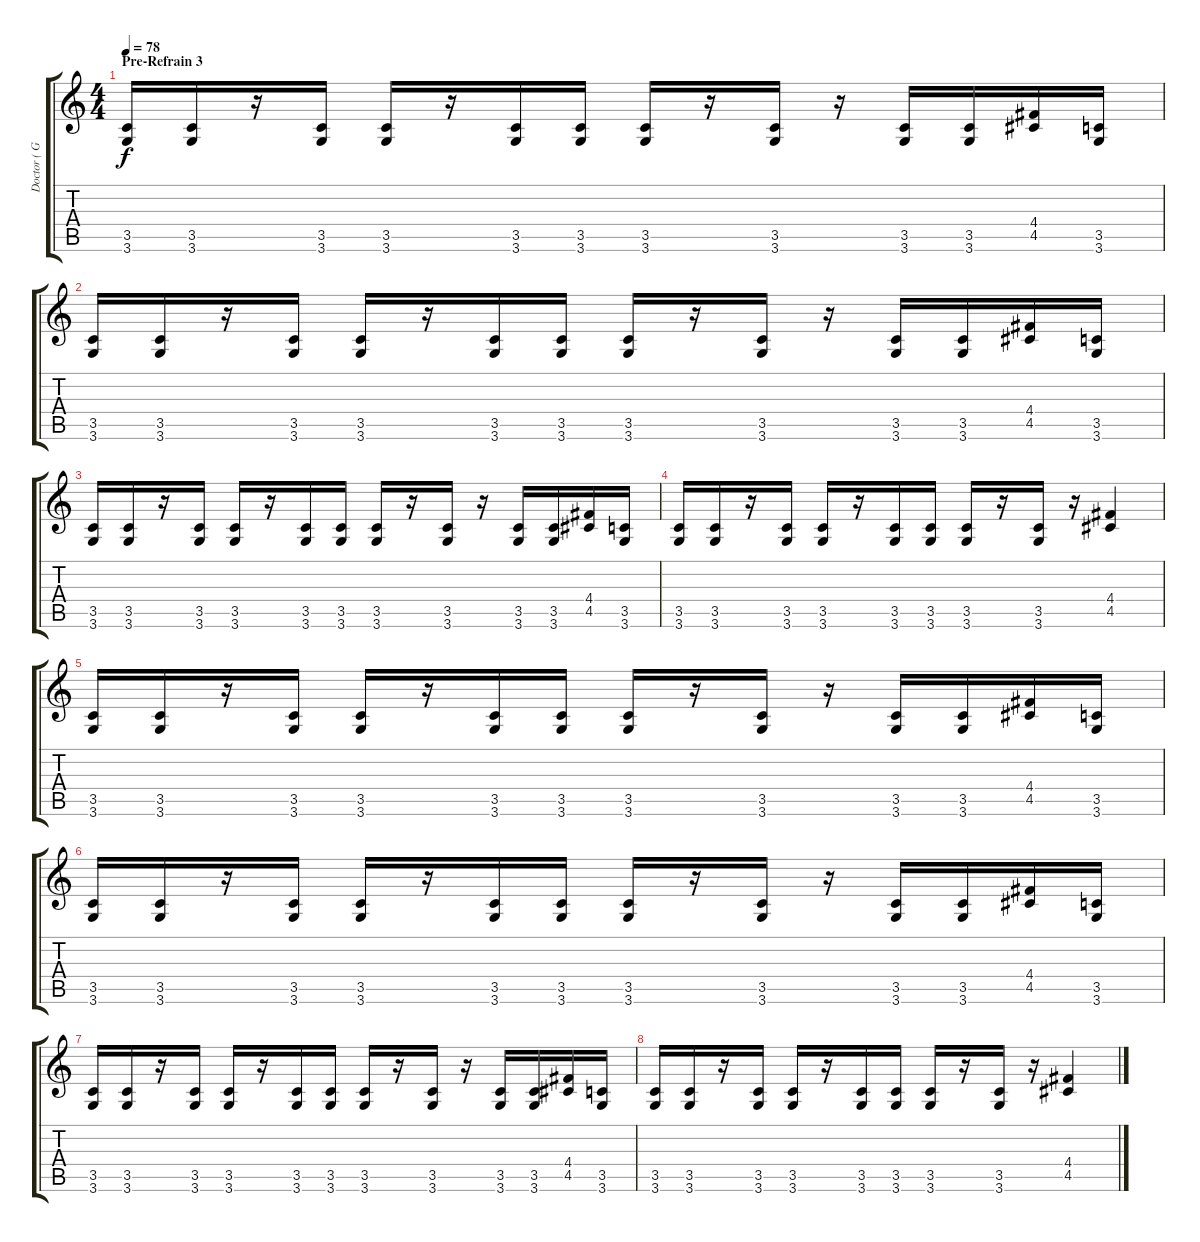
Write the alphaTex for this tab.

\track ("Doctor ( Guitar 1 )" "Doctor ( G") {instrument distortionguitar}
\staff {score tabs}
\tuning (E4 B3 G3 D3 A2 E2) {hide}
\ts (4 4)
\section ("" "Pre-Refrain 3")
\tempo 78
\clef g2
\ks c
(3.5 3.6).16{dy f} (3.5 3.6).16 r.16 (3.5 3.6).16 (3.5 3.6).16 r.16 (3.5 3.6).16 (3.5 3.6).16 (3.5 3.6).16 r.16 (3.5 3.6).16 r.16 (3.5 3.6).16 (3.5 3.6).16 (4.4 4.5).16 (3.5 3.6).16 |
(3.5 3.6).16 (3.5 3.6).16 r.16 (3.5 3.6).16 (3.5 3.6).16 r.16 (3.5 3.6).16 (3.5 3.6).16 (3.5 3.6).16 r.16 (3.5 3.6).16 r.16 (3.5 3.6).16 (3.5 3.6).16 (4.4 4.5).16 (3.5 3.6).16 |
(3.5 3.6).16 (3.5 3.6).16 r.16 (3.5 3.6).16 (3.5 3.6).16 r.16 (3.5 3.6).16 (3.5 3.6).16 (3.5 3.6).16 r.16 (3.5 3.6).16 r.16 (3.5 3.6).16 (3.5 3.6).16 (4.4 4.5).16 (3.5 3.6).16 |
(3.5 3.6).16 (3.5 3.6).16 r.16 (3.5 3.6).16 (3.5 3.6).16 r.16 (3.5 3.6).16 (3.5 3.6).16 (3.5 3.6).16 r.16 (3.5 3.6).16 r.16 (4.4 4.5).4 |
(3.5 3.6).16 (3.5 3.6).16 r.16 (3.5 3.6).16 (3.5 3.6).16 r.16 (3.5 3.6).16 (3.5 3.6).16 (3.5 3.6).16 r.16 (3.5 3.6).16 r.16 (3.5 3.6).16 (3.5 3.6).16 (4.4 4.5).16 (3.5 3.6).16 |
(3.5 3.6).16 (3.5 3.6).16 r.16 (3.5 3.6).16 (3.5 3.6).16 r.16 (3.5 3.6).16 (3.5 3.6).16 (3.5 3.6).16 r.16 (3.5 3.6).16 r.16 (3.5 3.6).16 (3.5 3.6).16 (4.4 4.5).16 (3.5 3.6).16 |
(3.5 3.6).16 (3.5 3.6).16 r.16 (3.5 3.6).16 (3.5 3.6).16 r.16 (3.5 3.6).16 (3.5 3.6).16 (3.5 3.6).16 r.16 (3.5 3.6).16 r.16 (3.5 3.6).16 (3.5 3.6).16 (4.4 4.5).16 (3.5 3.6).16 |
(3.5 3.6).16 (3.5 3.6).16 r.16 (3.5 3.6).16 (3.5 3.6).16 r.16 (3.5 3.6).16 (3.5 3.6).16 (3.5 3.6).16 r.16 (3.5 3.6).16 r.16 (4.4 4.5).4
